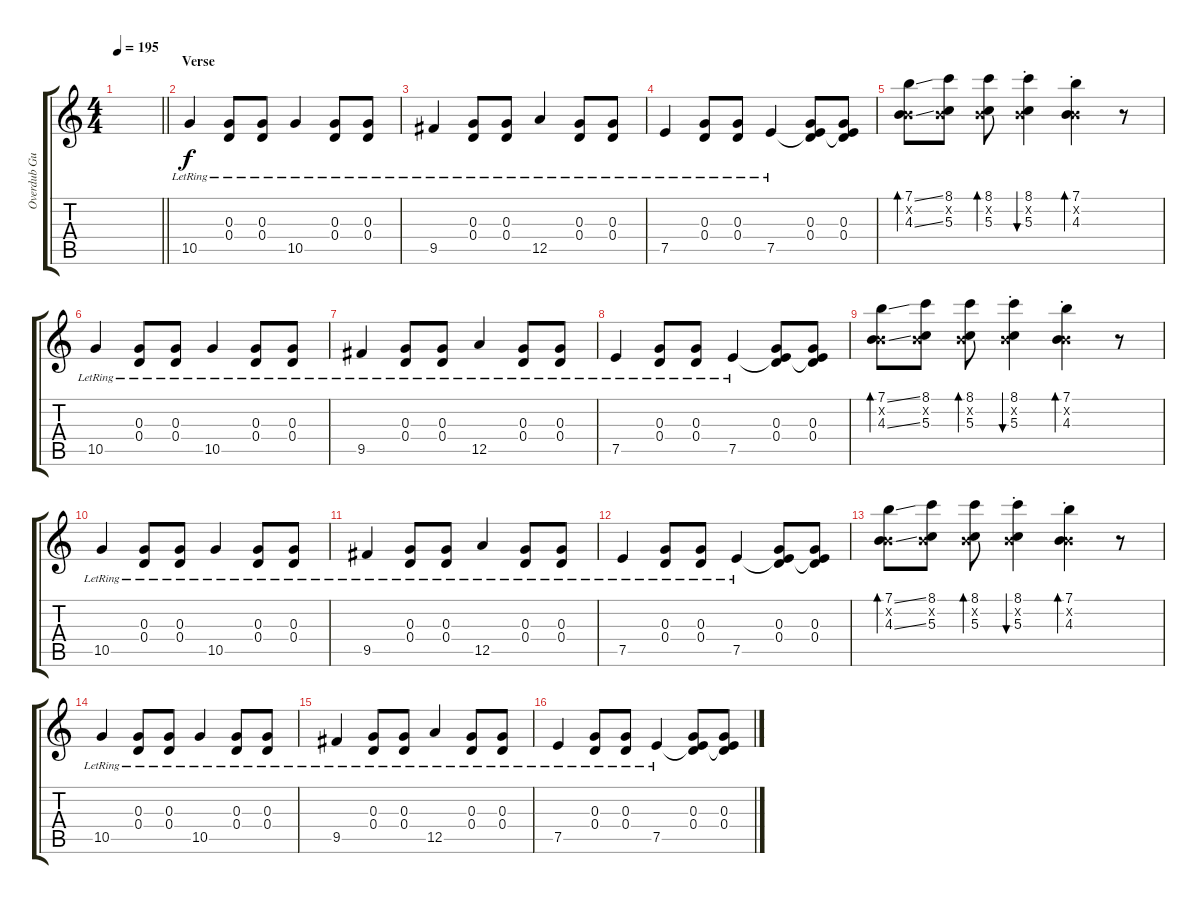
\track ("Overdub Guitar 2" "Overdub Gu") {instrument acousticguitarsteel}
\staff {score tabs}
\tuning (E4 B3 G3 D3 A2 E2) {hide}
\ts (4 4)
\tempo 195
\clef g2
\barLineRight lightlight
\ks c
|
\section ("" "Verse")
10.5{lr}.4 (0.3{lr} 0.4{lr}).8 (0.3{lr} 0.4{lr}).8 10.5{lr}.4 (0.3{lr} 0.4{lr}).8 (0.3{lr} 0.4{lr}).8 |
9.5{lr}.4 (0.3{lr} 0.4{lr}).8 (0.3{lr} 0.4{lr}).8 12.5{lr}.4 (0.3{lr} 0.4{lr}).8 (0.3{lr} 0.4{lr}).8 |
7.5{lr}.4 (0.3{lr} 0.4{lr}).8 (0.3{lr} 0.4{lr}).8 7.5{lr}.4 (0.3 0.4 7.5{t}).8 (0.3 0.4 7.5{t}).8 |
(7.1{ss} 0.2{x} 4.3{ss}).8{bd 60 volume 8} (8.1 0.2{x} 5.3).8 (8.1 0.2{x} 5.3).8{bd 60} (8.1{st} 0.2{x} 5.3{st}).4{bu 60} (7.1{st} 0.2{x} 4.3{st}).4{bd 60} r.8{volume 9} |
10.5{lr}.4 (0.3{lr} 0.4{lr}).8 (0.3{lr} 0.4{lr}).8 10.5{lr}.4 (0.3{lr} 0.4{lr}).8 (0.3{lr} 0.4{lr}).8 |
9.5{lr}.4 (0.3{lr} 0.4{lr}).8 (0.3{lr} 0.4{lr}).8 12.5{lr}.4 (0.3{lr} 0.4{lr}).8 (0.3{lr} 0.4{lr}).8 |
7.5{lr}.4 (0.3{lr} 0.4{lr}).8 (0.3{lr} 0.4{lr}).8 7.5{lr}.4 (0.3 0.4 7.5{t}).8 (0.3 0.4 7.5{t}).8 |
(7.1{ss} 0.2{x} 4.3{ss}).8{bd 60 volume 8} (8.1 0.2{x} 5.3).8 (8.1 0.2{x} 5.3).8{bd 60} (8.1{st} 0.2{x} 5.3{st}).4{bu 60} (7.1{st} 0.2{x} 4.3{st}).4{bd 60} r.8{volume 9} |
10.5{lr}.4 (0.3{lr} 0.4{lr}).8 (0.3{lr} 0.4{lr}).8 10.5{lr}.4 (0.3{lr} 0.4{lr}).8 (0.3{lr} 0.4{lr}).8 |
9.5{lr}.4 (0.3{lr} 0.4{lr}).8 (0.3{lr} 0.4{lr}).8 12.5{lr}.4 (0.3{lr} 0.4{lr}).8 (0.3{lr} 0.4{lr}).8 |
7.5{lr}.4 (0.3{lr} 0.4{lr}).8 (0.3{lr} 0.4{lr}).8 7.5{lr}.4 (0.3 0.4 7.5{t}).8 (0.3 0.4 7.5{t}).8 |
(7.1{ss} 0.2{x} 4.3{ss}).8{bd 60 volume 8} (8.1 0.2{x} 5.3).8 (8.1 0.2{x} 5.3).8{bd 60} (8.1{st} 0.2{x} 5.3{st}).4{bu 60} (7.1{st} 0.2{x} 4.3{st}).4{bd 60} r.8{volume 9} |
10.5{lr}.4 (0.3{lr} 0.4{lr}).8 (0.3{lr} 0.4{lr}).8 10.5{lr}.4 (0.3{lr} 0.4{lr}).8 (0.3{lr} 0.4{lr}).8 |
9.5{lr}.4 (0.3{lr} 0.4{lr}).8 (0.3{lr} 0.4{lr}).8 12.5{lr}.4 (0.3{lr} 0.4{lr}).8 (0.3{lr} 0.4{lr}).8 |
7.5{lr}.4 (0.3{lr} 0.4{lr}).8 (0.3{lr} 0.4{lr}).8 7.5{lr}.4 (0.3 0.4 7.5{t}).8 (0.3 0.4 7.5{t}).8
